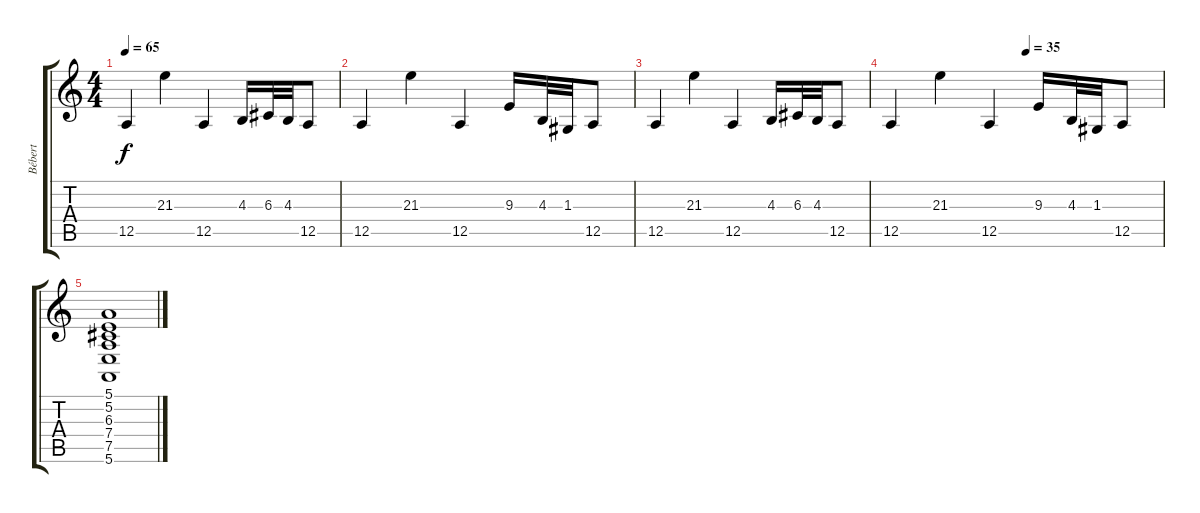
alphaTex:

\track ("Bébert" "Bébert") {instrument accordion}
\staff {score tabs}
\tuning (E4 B3 G3 D3 A2 E2) {hide}
\ts (4 4)
\tempo 65
\clef g2
\ks c
12.5.4{dy f} 21.3.4 12.5.4 4.3.16 6.3.32 4.3.32 12.5.8 |
12.5.4 21.3.4 12.5.4 9.3.16 4.3.32 1.3.32 12.5.8 |
12.5.4 21.3.4 12.5.4 4.3.16 6.3.32 4.3.32 12.5.8 |
\tempo (35 0.5)
12.5.4 21.3.4 12.5.4 9.3.16 4.3.32 1.3.32 12.5.8 |
(5.1 5.2 6.3 7.4 7.5 5.6).1{volume 4}
